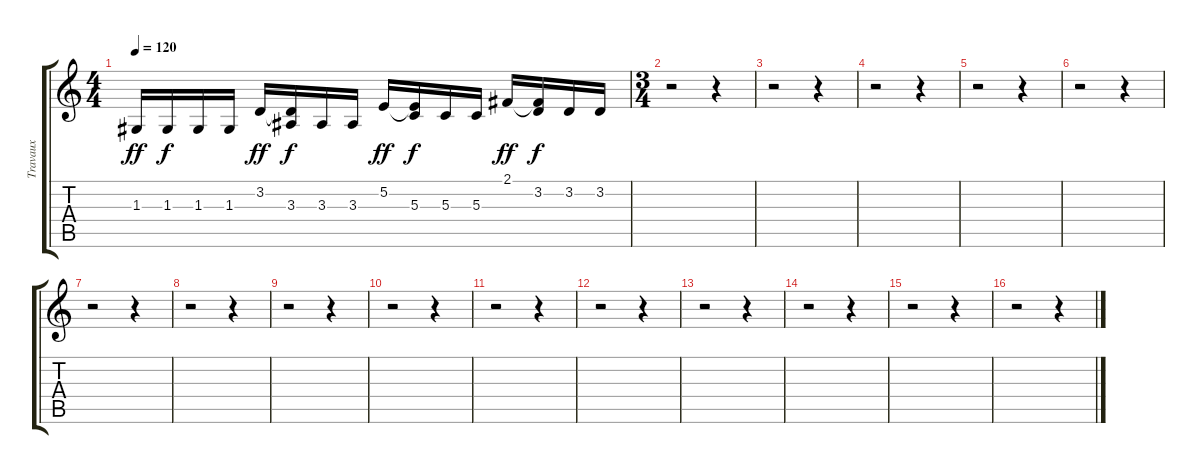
\track ("Travaux" "Travaux") {instrument acousticgrandpiano}
\staff {score tabs}
\tuning (E4 B3 G3 D3 A2 E2) {hide}
\ts (4 4)
\tempo 120
\clef g2
\ks c
1.3.16{dy ff} 1.3.16{dy f} 1.3.16 1.3.16 3.2.16{dy ff} (3.2{t} 3.3).16{dy f} 3.3.16 3.3.16 5.2.16{dy ff} (5.2{t} 5.3).16{dy f} 5.3.16 5.3.16 2.1.16{dy ff} (2.1{t} 3.2).16{dy f} 3.2.16 3.2.16 |
\ts (3 4)
r.2 r.4 |
r.2 r.4 |
r.2 r.4 |
r.2 r.4 |
r.2 r.4 |
r.2 r.4 |
r.2 r.4 |
r.2 r.4 |
r.2 r.4 |
r.2 r.4 |
r.2 r.4 |
r.2 r.4 |
r.2 r.4 |
r.2 r.4 |
r.2 r.4
